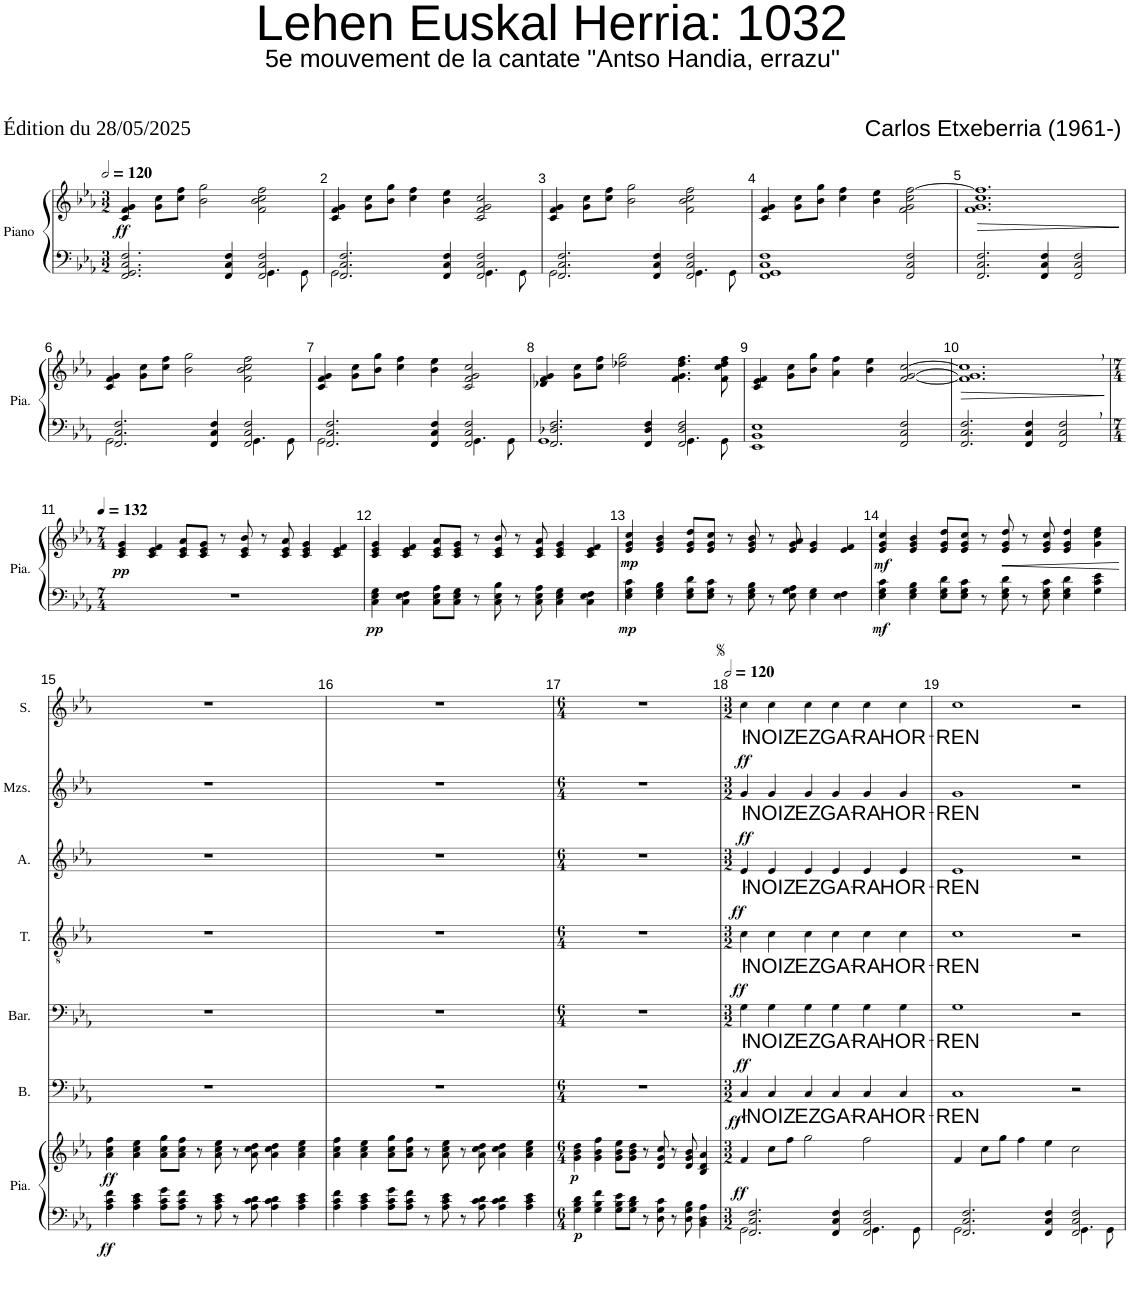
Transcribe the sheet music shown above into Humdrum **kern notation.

**kern	**kern	**dynam	**kern	**text	**dynam	**kern	**text	**dynam	**kern	**text	**dynam	**kern	**text	**dynam	**kern	**text	**dynam	**kern	**text
*part7	*part7	*part7	*part6	*part6	*part6	*part5	*part5	*part5	*part4	*part4	*part4	*part3	*part3	*part3	*part2	*part2	*part2	*part1	*part1
*staff8	*staff7	*staff7/8	*staff6	*staff6	*staff6	*staff5	*staff5	*staff5	*staff4	*staff4	*staff4	*staff3	*staff3	*staff3	*staff2	*staff2	*staff2	*staff1	*staff1
*I"Piano	*	*	*I"Basse	*	*	*I"Baryton	*	*	*I"Tenor	*	*	*I"Alto	*	*	*I"Mezzosoprano	*	*	*I"Soprano	*
*I'Pia.	*	*	*I'B.	*	*	*I'Bar.	*	*	*I'T.	*	*	*I'A.	*	*	*I'Mzs.	*	*	*I'S.	*
*clefF4	*clefG2	*	*clefF4	*	*	*clefF4	*	*	*clefGv2	*	*	*clefG2	*	*	*clefG2	*	*	*clefG2	*
*k[b-e-a-]	*k[b-e-a-]	*	*k[b-e-a-]	*	*	*k[b-e-a-]	*	*	*k[b-e-a-]	*	*	*k[b-e-a-]	*	*	*k[b-e-a-]	*	*	*k[b-e-a-]	*
*M3/2	*M3/2	*	*M3/2	*	*	*M3/2	*	*	*M3/2	*	*	*M3/2	*	*	*M3/2	*	*	*M3/2	*
*MM240	*MM240	*	*MM240	*	*	*MM240	*	*	*MM240	*	*	*MM240	*	*	*MM240	*	*	*MM240	*
=1	=1	=1	=1	=1	=1	=1	=1	=1	=1	=1	=1	=1	=1	=1	=1	=1	=1	=1	=1
*^	*	*	*	*	*	*	*	*	*	*	*	*	*	*	*	*	*	*	*
!	!	!	!LO:DY:b	!	!	!	!	!	!	!	!	!	!	!	!	!	!	!	!	!
2.FF/ 2.GG/ 2.C/ 2.F/	1ryy	4c/ 4f/ 4g/	ff	1.r	.	.	1.r	.	.	1.r	.	.	1.r	.	.	1.r	.	.	1.r	.
.	.	8g\ 8cc\L	.	.	.	.	.	.	.	.	.	.	.	.	.	.	.	.	.	.
.	.	8cc\ 8ff\J	.	.	.	.	.	.	.	.	.	.	.	.	.	.	.	.	.	.
.	.	2b-\ 2gg\	.	.	.	.	.	.	.	.	.	.	.	.	.	.	.	.	.	.
4FF/ 4C/ 4F/	.	.	.	.	.	.	.	.	.	.	.	.	.	.	.	.	.	.	.	.
2FF/ 2C/ 2F/	4.GG\	2f\ 2b-\ 2cc\ 2ff\	.	.	.	.	.	.	.	.	.	.	.	.	.	.	.	.	.	.
.	8GG\	.	.	.	.	.	.	.	.	.	.	.	.	.	.	.	.	.	.	.
=2	=2	=2	=2	=2	=2	=2	=2	=2	=2	=2	=2	=2	=2	=2	=2	=2	=2	=2	=2	=2
2.FF/ 2.C/ 2.F/	2GG\	4c/ 4f/ 4g/	.	1.r	.	.	1.r	.	.	1.r	.	.	1.r	.	.	1.r	.	.	1.r	.
.	.	8g\ 8cc\L	.	.	.	.	.	.	.	.	.	.	.	.	.	.	.	.	.	.
.	.	8b-\ 8gg\J	.	.	.	.	.	.	.	.	.	.	.	.	.	.	.	.	.	.
.	2ryy	4cc\ 4ff\	.	.	.	.	.	.	.	.	.	.	.	.	.	.	.	.	.	.
4FF/ 4C/ 4F/	.	4b-\ 4ee-\	.	.	.	.	.	.	.	.	.	.	.	.	.	.	.	.	.	.
2FF/ 2C/ 2F/	4.GG\	2c/ 2f/ 2g/ 2cc/	.	.	.	.	.	.	.	.	.	.	.	.	.	.	.	.	.	.
.	8GG\	.	.	.	.	.	.	.	.	.	.	.	.	.	.	.	.	.	.	.
=3	=3	=3	=3	=3	=3	=3	=3	=3	=3	=3	=3	=3	=3	=3	=3	=3	=3	=3	=3	=3
2.FF/ 2.C/ 2.F/	2GG\	4c/ 4f/ 4g/	.	1.r	.	.	1.r	.	.	1.r	.	.	1.r	.	.	1.r	.	.	1.r	.
.	.	8g\ 8cc\L	.	.	.	.	.	.	.	.	.	.	.	.	.	.	.	.	.	.
.	.	8cc\ 8ff\J	.	.	.	.	.	.	.	.	.	.	.	.	.	.	.	.	.	.
.	2ryy	2b-\ 2gg\	.	.	.	.	.	.	.	.	.	.	.	.	.	.	.	.	.	.
4FF/ 4C/ 4F/	.	.	.	.	.	.	.	.	.	.	.	.	.	.	.	.	.	.	.	.
2FF/ 2C/ 2F/	4.GG\	2f\ 2b-\ 2cc\ 2ff\	.	.	.	.	.	.	.	.	.	.	.	.	.	.	.	.	.	.
.	8GG\	.	.	.	.	.	.	.	.	.	.	.	.	.	.	.	.	.	.	.
*v	*v	*	*	*	*	*	*	*	*	*	*	*	*	*	*	*	*	*	*	*
=4	=4	=4	=4	=4	=4	=4	=4	=4	=4	=4	=4	=4	=4	=4	=4	=4	=4	=4	=4
1FF 1GG 1C 1F	4c/ 4f/ 4g/	.	1.r	.	.	1.r	.	.	1.r	.	.	1.r	.	.	1.r	.	.	1.r	.
.	8g\ 8cc\L	.	.	.	.	.	.	.	.	.	.	.	.	.	.	.	.	.	.
.	8b-\ 8gg\J	.	.	.	.	.	.	.	.	.	.	.	.	.	.	.	.	.	.
.	4cc\ 4ff\	.	.	.	.	.	.	.	.	.	.	.	.	.	.	.	.	.	.
.	4b-\ 4ee-\	.	.	.	.	.	.	.	.	.	.	.	.	.	.	.	.	.	.
2FF/ 2C/ 2F/	2f\ 2g\ 2cc\ [2ff\	.	.	.	.	.	.	.	.	.	.	.	.	.	.	.	.	.	.
=5	=5	=5	=5	=5	=5	=5	=5	=5	=5	=5	=5	=5	=5	=5	=5	=5	=5	=5	=5
!	!	!LO:HP:b	!	!	!	!	!	!	!	!	!	!	!	!	!	!	!	!	!
2.FF/ 2.C/ 2.F/	1.f 1.g 1.cc 1.ff]	>	1.r	.	.	1.r	.	.	1.r	.	.	1.r	.	.	1.r	.	.	1.r	.
4FF/ 4C/ 4F/	.	.	.	.	.	.	.	.	.	.	.	.	.	.	.	.	.	.	.
2FF/ 2C/ 2F/	.	.	.	.	.	.	.	.	.	.	.	.	.	.	.	.	.	.	.
.	.	]	.	.	.	.	.	.	.	.	.	.	.	.	.	.	.	.	.
!!LO:LB:g=z
=6	=6	=6	=6	=6	=6	=6	=6	=6	=6	=6	=6	=6	=6	=6	=6	=6	=6	=6	=6
*^	*	*	*	*	*	*	*	*	*	*	*	*	*	*	*	*	*	*	*
2.FF/ 2.C/ 2.F/	2GG\	4c/ 4f/ 4g/	.	1.r	.	.	1.r	.	.	1.r	.	.	1.r	.	.	1.r	.	.	1.r	.
.	.	8g\ 8cc\L	.	.	.	.	.	.	.	.	.	.	.	.	.	.	.	.	.	.
.	.	8cc\ 8ff\J	.	.	.	.	.	.	.	.	.	.	.	.	.	.	.	.	.	.
.	2ryy	2b-\ 2gg\	.	.	.	.	.	.	.	.	.	.	.	.	.	.	.	.	.	.
4FF/ 4C/ 4F/	.	.	.	.	.	.	.	.	.	.	.	.	.	.	.	.	.	.	.	.
2FF/ 2C/ 2F/	4.GG\	2f\ 2b-\ 2cc\ 2ff\	.	.	.	.	.	.	.	.	.	.	.	.	.	.	.	.	.	.
.	8GG\	.	.	.	.	.	.	.	.	.	.	.	.	.	.	.	.	.	.	.
=7	=7	=7	=7	=7	=7	=7	=7	=7	=7	=7	=7	=7	=7	=7	=7	=7	=7	=7	=7	=7
2.FF/ 2.C/ 2.F/	2GG\	4c/ 4f/ 4g/	.	1.r	.	.	1.r	.	.	1.r	.	.	1.r	.	.	1.r	.	.	1.r	.
.	.	8g\ 8cc\L	.	.	.	.	.	.	.	.	.	.	.	.	.	.	.	.	.	.
.	.	8b-\ 8gg\J	.	.	.	.	.	.	.	.	.	.	.	.	.	.	.	.	.	.
.	2ryy	4cc\ 4ff\	.	.	.	.	.	.	.	.	.	.	.	.	.	.	.	.	.	.
4FF/ 4C/ 4F/	.	4b-\ 4ee-\	.	.	.	.	.	.	.	.	.	.	.	.	.	.	.	.	.	.
2FF/ 2C/ 2F/	4.GG\	2c/ 2f/ 2g/ 2cc/	.	.	.	.	.	.	.	.	.	.	.	.	.	.	.	.	.	.
.	8GG\	.	.	.	.	.	.	.	.	.	.	.	.	.	.	.	.	.	.	.
=8	=8	=8	=8	=8	=8	=8	=8	=8	=8	=8	=8	=8	=8	=8	=8	=8	=8	=8	=8	=8
2.FF/ 2.D-X/ 2.F/	1GG	4d-X/ 4f/ 4g/	.	1.r	.	.	1.r	.	.	1.r	.	.	1.r	.	.	1.r	.	.	1.r	.
.	.	8g\ 8cc\L	.	.	.	.	.	.	.	.	.	.	.	.	.	.	.	.	.	.
.	.	8cc\ 8ff\J	.	.	.	.	.	.	.	.	.	.	.	.	.	.	.	.	.	.
.	.	2dd-X\ 2gg\	.	.	.	.	.	.	.	.	.	.	.	.	.	.	.	.	.	.
4FF/ 4D-/ 4F/	.	.	.	.	.	.	.	.	.	.	.	.	.	.	.	.	.	.	.	.
2FF/ 2D-/ 2F/	4.GG\	4.f\ 4.g\ 4.dd-\ 4.ff\	.	.	.	.	.	.	.	.	.	.	.	.	.	.	.	.	.	.
.	8GG\	8f\ 8cc\ 8dd-\ 8ff\	.	.	.	.	.	.	.	.	.	.	.	.	.	.	.	.	.	.
*v	*v	*	*	*	*	*	*	*	*	*	*	*	*	*	*	*	*	*	*	*
=9	=9	=9	=9	=9	=9	=9	=9	=9	=9	=9	=9	=9	=9	=9	=9	=9	=9	=9	=9
1EE- 1BB- 1E-	4c/ 4e-/ 4f/	.	1.r	.	.	1.r	.	.	1.r	.	.	1.r	.	.	1.r	.	.	1.r	.
.	8g\ 8cc\L	.	.	.	.	.	.	.	.	.	.	.	.	.	.	.	.	.	.
.	8b-\ 8gg\J	.	.	.	.	.	.	.	.	.	.	.	.	.	.	.	.	.	.
.	4a-\ 4ff\	.	.	.	.	.	.	.	.	.	.	.	.	.	.	.	.	.	.
.	4b-\ 4ee-\	.	.	.	.	.	.	.	.	.	.	.	.	.	.	.	.	.	.
2FF/ 2C/ 2F/	[2f/ [2g/ [2cc/	.	.	.	.	.	.	.	.	.	.	.	.	.	.	.	.	.	.
=10	=10	=10	=10	=10	=10	=10	=10	=10	=10	=10	=10	=10	=10	=10	=10	=10	=10	=10	=10
!	!	!LO:HP:b	!	!	!	!	!	!	!	!	!	!	!	!	!	!	!	!	!
2.FF/ 2.C/ 2.F/	1.f], 1.g], 1.cc],	>	1.r	.	.	1.r	.	.	1.r	.	.	1.r	.	.	1.r	.	.	1.r	.
4FF/ 4C/ 4F/	.	.	.	.	.	.	.	.	.	.	.	.	.	.	.	.	.	.	.
2FF/, 2C/, 2F/,	.	.	.	.	.	.	.	.	.	.	.	.	.	.	.	.	.	.	.
.	.	]	.	.	.	.	.	.	.	.	.	.	.	.	.	.	.	.	.
!!LO:LB:g=z
=11	=11	=11	=11	=11	=11	=11	=11	=11	=11	=11	=11	=11	=11	=11	=11	=11	=11	=11	=11
*M7/4	*M7/4	*	*M7/4	*	*	*M7/4	*	*	*M7/4	*	*	*M7/4	*	*	*M7/4	*	*	*M7/4	*
*	*	*	*	*	*	*	*	*	*	*	*	*	*	*	*	*	*	*MM132	*
!	!	!LO:DY:b	!	!	!	!	!	!	!	!	!	!	!	!	!	!	!	!	!
1..r	4c/ 4e-/ 4g/	pp	1..r	.	.	1..r	.	.	1..r	.	.	1..r	.	.	1..r	.	.	1..r	.
.	4c/ 4e-/ 4f/	.	.	.	.	.	.	.	.	.	.	.	.	.	.	.	.	.	.
.	8c/ 8e-/ 8a-/L	.	.	.	.	.	.	.	.	.	.	.	.	.	.	.	.	.	.
.	8c/ 8e-/ 8g/J	.	.	.	.	.	.	.	.	.	.	.	.	.	.	.	.	.	.
.	8r	.	.	.	.	.	.	.	.	.	.	.	.	.	.	.	.	.	.
.	8c/ 8e-/ 8b-/	.	.	.	.	.	.	.	.	.	.	.	.	.	.	.	.	.	.
.	8r	.	.	.	.	.	.	.	.	.	.	.	.	.	.	.	.	.	.
.	8c/ 8e-/ 8a-/	.	.	.	.	.	.	.	.	.	.	.	.	.	.	.	.	.	.
.	4c/ 4e-/ 4g/	.	.	.	.	.	.	.	.	.	.	.	.	.	.	.	.	.	.
.	4c/ 4e-/ 4f/	.	.	.	.	.	.	.	.	.	.	.	.	.	.	.	.	.	.
=12	=12	=12	=12	=12	=12	=12	=12	=12	=12	=12	=12	=12	=12	=12	=12	=12	=12	=12	=12
!	!	!LO:DY:b=2	!	!	!	!	!	!	!	!	!	!	!	!	!	!	!	!	!
4C\ 4E-\ 4G\	4c/ 4e-/ 4g/	pp	1..r	.	.	1..r	.	.	1..r	.	.	1..r	.	.	1..r	.	.	1..r	.
4C\ 4E-\ 4F\	4c/ 4e-/ 4f/	.	.	.	.	.	.	.	.	.	.	.	.	.	.	.	.	.	.
8C\ 8E-\ 8A-\L	8c/ 8e-/ 8a-/L	.	.	.	.	.	.	.	.	.	.	.	.	.	.	.	.	.	.
8C\ 8E-\ 8G\J	8c/ 8e-/ 8g/J	.	.	.	.	.	.	.	.	.	.	.	.	.	.	.	.	.	.
8r	8r	.	.	.	.	.	.	.	.	.	.	.	.	.	.	.	.	.	.
8C\ 8E-\ 8B-\	8c/ 8e-/ 8b-/	.	.	.	.	.	.	.	.	.	.	.	.	.	.	.	.	.	.
8r	8r	.	.	.	.	.	.	.	.	.	.	.	.	.	.	.	.	.	.
8C\ 8E-\ 8A-\	8c/ 8e-/ 8a-/	.	.	.	.	.	.	.	.	.	.	.	.	.	.	.	.	.	.
4C\ 4E-\ 4G\	4c/ 4e-/ 4g/	.	.	.	.	.	.	.	.	.	.	.	.	.	.	.	.	.	.
4C\ 4E-\ 4F\	4c/ 4e-/ 4f/	.	.	.	.	.	.	.	.	.	.	.	.	.	.	.	.	.	.
=13	=13	=13	=13	=13	=13	=13	=13	=13	=13	=13	=13	=13	=13	=13	=13	=13	=13	=13	=13
!	!	!LO:DY:b=2	!	!	!	!	!	!	!	!	!	!	!	!	!	!	!	!	!
!	!	!LO:DY:n=1:b	!	!	!	!	!	!	!	!	!	!	!	!	!	!	!	!	!
4E-\ 4G\ 4c\	4e-/ 4g/ 4cc/	mp mp	1..r	.	.	1..r	.	.	1..r	.	.	1..r	.	.	1..r	.	.	1..r	.
4E-\ 4G\ 4B-\	4e-/ 4g/ 4b-/	.	.	.	.	.	.	.	.	.	.	.	.	.	.	.	.	.	.
8E-\ 8G\ 8d\L	8e-/ 8g/ 8dd/L	.	.	.	.	.	.	.	.	.	.	.	.	.	.	.	.	.	.
8E-\ 8G\ 8c\J	8e-/ 8g/ 8cc/J	.	.	.	.	.	.	.	.	.	.	.	.	.	.	.	.	.	.
8r	8r	.	.	.	.	.	.	.	.	.	.	.	.	.	.	.	.	.	.
8E-\ 8G\ 8B-\	8e-/ 8g/ 8b-/	.	.	.	.	.	.	.	.	.	.	.	.	.	.	.	.	.	.
8r	8r	.	.	.	.	.	.	.	.	.	.	.	.	.	.	.	.	.	.
8E-\ 8G\ 8A-\	8e-/ 8g/ 8a-/	.	.	.	.	.	.	.	.	.	.	.	.	.	.	.	.	.	.
4E-\ 4G\	4e-/ 4g/	.	.	.	.	.	.	.	.	.	.	.	.	.	.	.	.	.	.
4E-\ 4F\	4e-/ 4f/	.	.	.	.	.	.	.	.	.	.	.	.	.	.	.	.	.	.
=14	=14	=14	=14	=14	=14	=14	=14	=14	=14	=14	=14	=14	=14	=14	=14	=14	=14	=14	=14
!	!	!LO:DY:b=2	!	!	!	!	!	!	!	!	!	!	!	!	!	!	!	!	!
!	!	!LO:DY:n=1:b	!	!	!	!	!	!	!	!	!	!	!	!	!	!	!	!	!
4E-\ 4G\ 4c\	4e-/ 4g/ 4cc/	mf mf	1..r	.	.	1..r	.	.	1..r	.	.	1..r	.	.	1..r	.	.	1..r	.
4E-\ 4G\ 4B-\	4e-/ 4g/ 4b-/	.	.	.	.	.	.	.	.	.	.	.	.	.	.	.	.	.	.
8E-\ 8G\ 8d\L	8e-/ 8g/ 8dd/L	.	.	.	.	.	.	.	.	.	.	.	.	.	.	.	.	.	.
8E-\ 8G\ 8c\J	8e-/ 8g/ 8cc/J	.	.	.	.	.	.	.	.	.	.	.	.	.	.	.	.	.	.
8r	8r	.	.	.	.	.	.	.	.	.	.	.	.	.	.	.	.	.	.
!	!	!LO:HP:b	!	!	!	!	!	!	!	!	!	!	!	!	!	!	!	!	!
8E-\ 8G\ 8d\	8e-/ 8g/ 8dd/	<	.	.	.	.	.	.	.	.	.	.	.	.	.	.	.	.	.
8r	8r	.	.	.	.	.	.	.	.	.	.	.	.	.	.	.	.	.	.
8E-\ 8G\ 8c\	8e-/ 8g/ 8cc/	.	.	.	.	.	.	.	.	.	.	.	.	.	.	.	.	.	.
4E-\ 4G\ 4d\	4e-/ 4g/ 4dd/	.	.	.	.	.	.	.	.	.	.	.	.	.	.	.	.	.	.
4G\ 4c\ 4e-\	4g\ 4cc\ 4ee-\	.	.	.	.	.	.	.	.	.	.	.	.	.	.	.	.	.	.
.	.	[	.	.	.	.	.	.	.	.	.	.	.	.	.	.	.	.	.
!!LO:LB:g=z
=15	=15	=15	=15	=15	=15	=15	=15	=15	=15	=15	=15	=15	=15	=15	=15	=15	=15	=15	=15
!	!	!LO:DY:b=2	!	!	!	!	!	!	!	!	!	!	!	!	!	!	!	!	!
!	!	!LO:DY:n=1:b	!	!	!	!	!	!	!	!	!	!	!	!	!	!	!	!	!
4A-\ 4c\ 4f\	4a-\ 4cc\ 4ff\	ff ff	1..r	.	.	1..r	.	.	1..r	.	.	1..r	.	.	1..r	.	.	1..r	.
4A-\ 4c\ 4e-\	4a-\ 4cc\ 4ee-\	.	.	.	.	.	.	.	.	.	.	.	.	.	.	.	.	.	.
8A-\ 8c\ 8g\L	8a-\ 8cc\ 8gg\L	.	.	.	.	.	.	.	.	.	.	.	.	.	.	.	.	.	.
8A-\ 8c\ 8f\J	8a-\ 8cc\ 8ff\J	.	.	.	.	.	.	.	.	.	.	.	.	.	.	.	.	.	.
8r	8r	.	.	.	.	.	.	.	.	.	.	.	.	.	.	.	.	.	.
8A-\ 8c\ 8e-\	8a-\ 8cc\ 8ee-\	.	.	.	.	.	.	.	.	.	.	.	.	.	.	.	.	.	.
8r	8r	.	.	.	.	.	.	.	.	.	.	.	.	.	.	.	.	.	.
8A-\ 8c\ 8d\	8a-\ 8cc\ 8dd\	.	.	.	.	.	.	.	.	.	.	.	.	.	.	.	.	.	.
4A-\ 4c\ 4d\	4a-\ 4cc\ 4dd\	.	.	.	.	.	.	.	.	.	.	.	.	.	.	.	.	.	.
4A-\ 4c\ 4e-\	4a-\ 4cc\ 4ee-\	.	.	.	.	.	.	.	.	.	.	.	.	.	.	.	.	.	.
=16	=16	=16	=16	=16	=16	=16	=16	=16	=16	=16	=16	=16	=16	=16	=16	=16	=16	=16	=16
4A-\ 4c\ 4f\	4a-\ 4cc\ 4ff\	.	1..r	.	.	1..r	.	.	1..r	.	.	1..r	.	.	1..r	.	.	1..r	.
4A-\ 4c\ 4e-\	4a-\ 4cc\ 4ee-\	.	.	.	.	.	.	.	.	.	.	.	.	.	.	.	.	.	.
8A-\ 8c\ 8g\L	8a-\ 8cc\ 8gg\L	.	.	.	.	.	.	.	.	.	.	.	.	.	.	.	.	.	.
8A-\ 8c\ 8f\J	8a-\ 8cc\ 8ff\J	.	.	.	.	.	.	.	.	.	.	.	.	.	.	.	.	.	.
8r	8r	.	.	.	.	.	.	.	.	.	.	.	.	.	.	.	.	.	.
8A-\ 8c\ 8e-\	8a-\ 8cc\ 8ee-\	.	.	.	.	.	.	.	.	.	.	.	.	.	.	.	.	.	.
8r	8r	.	.	.	.	.	.	.	.	.	.	.	.	.	.	.	.	.	.
8A-\ 8c\ 8d\	8a-\ 8cc\ 8dd\	.	.	.	.	.	.	.	.	.	.	.	.	.	.	.	.	.	.
4A-\ 4c\ 4d\	4a-\ 4cc\ 4dd\	.	.	.	.	.	.	.	.	.	.	.	.	.	.	.	.	.	.
4A-\ 4c\ 4e-\	4a-\ 4cc\ 4ee-\	.	.	.	.	.	.	.	.	.	.	.	.	.	.	.	.	.	.
=17	=17	=17	=17	=17	=17	=17	=17	=17	=17	=17	=17	=17	=17	=17	=17	=17	=17	=17	=17
*M6/4	*M6/4	*	*M6/4	*	*	*M6/4	*	*	*M6/4	*	*	*M6/4	*	*	*M6/4	*	*	*M6/4	*
!	!	!LO:DY:b=2	!	!	!	!	!	!	!	!	!	!	!	!	!	!	!	!	!
!	!	!LO:DY:n=1:b	!	!	!	!	!	!	!	!	!	!	!	!	!	!	!	!	!
4G\ 4B-\ 4d\	4g\ 4b-\ 4dd\	p p	1.r	.	.	1.r	.	.	1.r	.	.	1.r	.	.	1.r	.	.	1.r	.
4G\ 4B-\ 4f\	4g\ 4b-\ 4ff\	.	.	.	.	.	.	.	.	.	.	.	.	.	.	.	.	.	.
8G\ 8B-\ 8e-\L	8g\ 8b-\ 8ee-\L	.	.	.	.	.	.	.	.	.	.	.	.	.	.	.	.	.	.
8G\ 8B-\ 8d\J	8g\ 8b-\ 8dd\J	.	.	.	.	.	.	.	.	.	.	.	.	.	.	.	.	.	.
8r	8r	.	.	.	.	.	.	.	.	.	.	.	.	.	.	.	.	.	.
8D\ 8G\ 8c\	8d/ 8g/ 8cc/	.	.	.	.	.	.	.	.	.	.	.	.	.	.	.	.	.	.
8r	8r	.	.	.	.	.	.	.	.	.	.	.	.	.	.	.	.	.	.
8D\ 8G\ 8B-\	8d/ 8g/ 8b-/	.	.	.	.	.	.	.	.	.	.	.	.	.	.	.	.	.	.
4BB-\ 4D\ 4A-\	4B-/ 4d/ 4a-/	.	.	.	.	.	.	.	.	.	.	.	.	.	.	.	.	.	.
=18	=18	=18	=18	=18	=18	=18	=18	=18	=18	=18	=18	=18	=18	=18	=18	=18	=18	=18	=18
*M3/2	*M3/2	*	*M3/2	*	*	*M3/2	*	*	*M3/2	*	*	*M3/2	*	*	*M3/2	*	*	*M3/2	*
*	*	*	*	*	*	*	*	*	*	*	*	*	*	*	*	*	*	*MM240	*
*^	*	*	*	*	*	*	*	*	*	*	*	*	*	*	*	*	*	*	*
!	!	!	!LO:DY:a=2	!	!LO:LY:b	!	!	!LO:LY:b	!	!	!LO:LY:b	!	!	!LO:LY:b	!	!	!LO:LY:b	!	!	!LO:LY:b
!	!	!	!LO:DY:n=1:a	!	!	!LO:DY:a	!	!	!LO:DY:a	!	!	!LO:DY:a	!	!	!LO:DY:a	!	!	!LO:DY:a	!	!
2.FF/ 2.C/ 2.F/	2GG\	4f/	ff ff	4C/	I-	ff	4G\	I-	ff	4c\	I-	ff	4e-/	I-	ff	4g/	I-	ff	4cc\	I-
!	!	!	!	!	!LO:LY:b	!	!	!LO:LY:b	!	!	!LO:LY:b	!	!	!LO:LY:b	!	!	!LO:LY:b	!	!	!LO:LY:b
.	.	8cc\L	.	4C/	-NOIZ	.	4G\	-NOIZ	.	4c\	-NOIZ	.	4e-/	-NOIZ	.	4g/	-NOIZ	.	4cc\	-NOIZ
.	.	8ff\J	.	.	.	.	.	.	.	.	.	.	.	.	.	.	.	.	.	.
!	!	!	!	!	!LO:LY:b	!	!	!LO:LY:b	!	!	!LO:LY:b	!	!	!LO:LY:b	!	!	!LO:LY:b	!	!	!LO:LY:b
.	2ryy	2gg\	.	4C/	EZ	.	4G\	EZ	.	4c\	EZ	.	4e-/	EZ	.	4g/	EZ	.	4cc\	EZ
!	!	!	!	!	!LO:LY:b	!	!	!LO:LY:b	!	!	!LO:LY:b	!	!	!LO:LY:b	!	!	!LO:LY:b	!	!	!LO:LY:b
4FF/ 4C/ 4F/	.	.	.	4C/	GA-	.	4G\	GA-	.	4c\	GA-	.	4e-/	GA-	.	4g/	GA-	.	4cc\	GA-
!	!	!	!	!	!LO:LY:b	!	!	!LO:LY:b	!	!	!LO:LY:b	!	!	!LO:LY:b	!	!	!LO:LY:b	!	!	!LO:LY:b
2FF/ 2C/ 2F/	4.GG\	2ff\	.	4C/	-RA	.	4G\	-RA	.	4c\	-RA	.	4e-/	-RA	.	4g/	-RA	.	4cc\	-RA
!	!	!	!	!	!LO:LY:b	!	!	!LO:LY:b	!	!	!LO:LY:b	!	!	!LO:LY:b	!	!	!LO:LY:b	!	!	!LO:LY:b
.	.	.	.	4C/	HOR-	.	4G\	HOR-	.	4c\	HOR-	.	4e-/	HOR-	.	4g/	HOR-	.	4cc\	HOR-
.	8GG\	.	.	.	.	.	.	.	.	.	.	.	.	.	.	.	.	.	.	.
=19	=19	=19	=19	=19	=19	=19	=19	=19	=19	=19	=19	=19	=19	=19	=19	=19	=19	=19	=19	=19
!	!	!	!	!	!LO:LY:b	!	!	!LO:LY:b	!	!	!LO:LY:b	!	!	!LO:LY:b	!	!	!LO:LY:b	!	!	!LO:LY:b
2.FF/ 2.C/ 2.F/	2GG\	4f/	.	1C	-REN	.	1G	-REN	.	1c	-REN	.	1e-	-REN	.	1g	-REN	.	1cc	-REN
.	.	8cc\L	.	.	.	.	.	.	.	.	.	.	.	.	.	.	.	.	.	.
.	.	8gg\J	.	.	.	.	.	.	.	.	.	.	.	.	.	.	.	.	.	.
.	2ryy	4ff\	.	.	.	.	.	.	.	.	.	.	.	.	.	.	.	.	.	.
4FF/ 4C/ 4F/	.	4ee-\	.	.	.	.	.	.	.	.	.	.	.	.	.	.	.	.	.	.
2FF/ 2C/ 2F/	4.GG\	2cc\	.	2r	.	.	2r	.	.	2r	.	.	2r	.	.	2r	.	.	2r	.
.	8GG\	.	.	.	.	.	.	.	.	.	.	.	.	.	.	.	.	.	.	.
*v	*v	*	*	*	*	*	*	*	*	*	*	*	*	*	*	*	*	*	*	*
=	=	=	=	=	=	=	=	=	=	=	=	=	=	=	=	=	=	=	=
*-	*-	*-	*-	*-	*-	*-	*-	*-	*-	*-	*-	*-	*-	*-	*-	*-	*-	*-	*-
